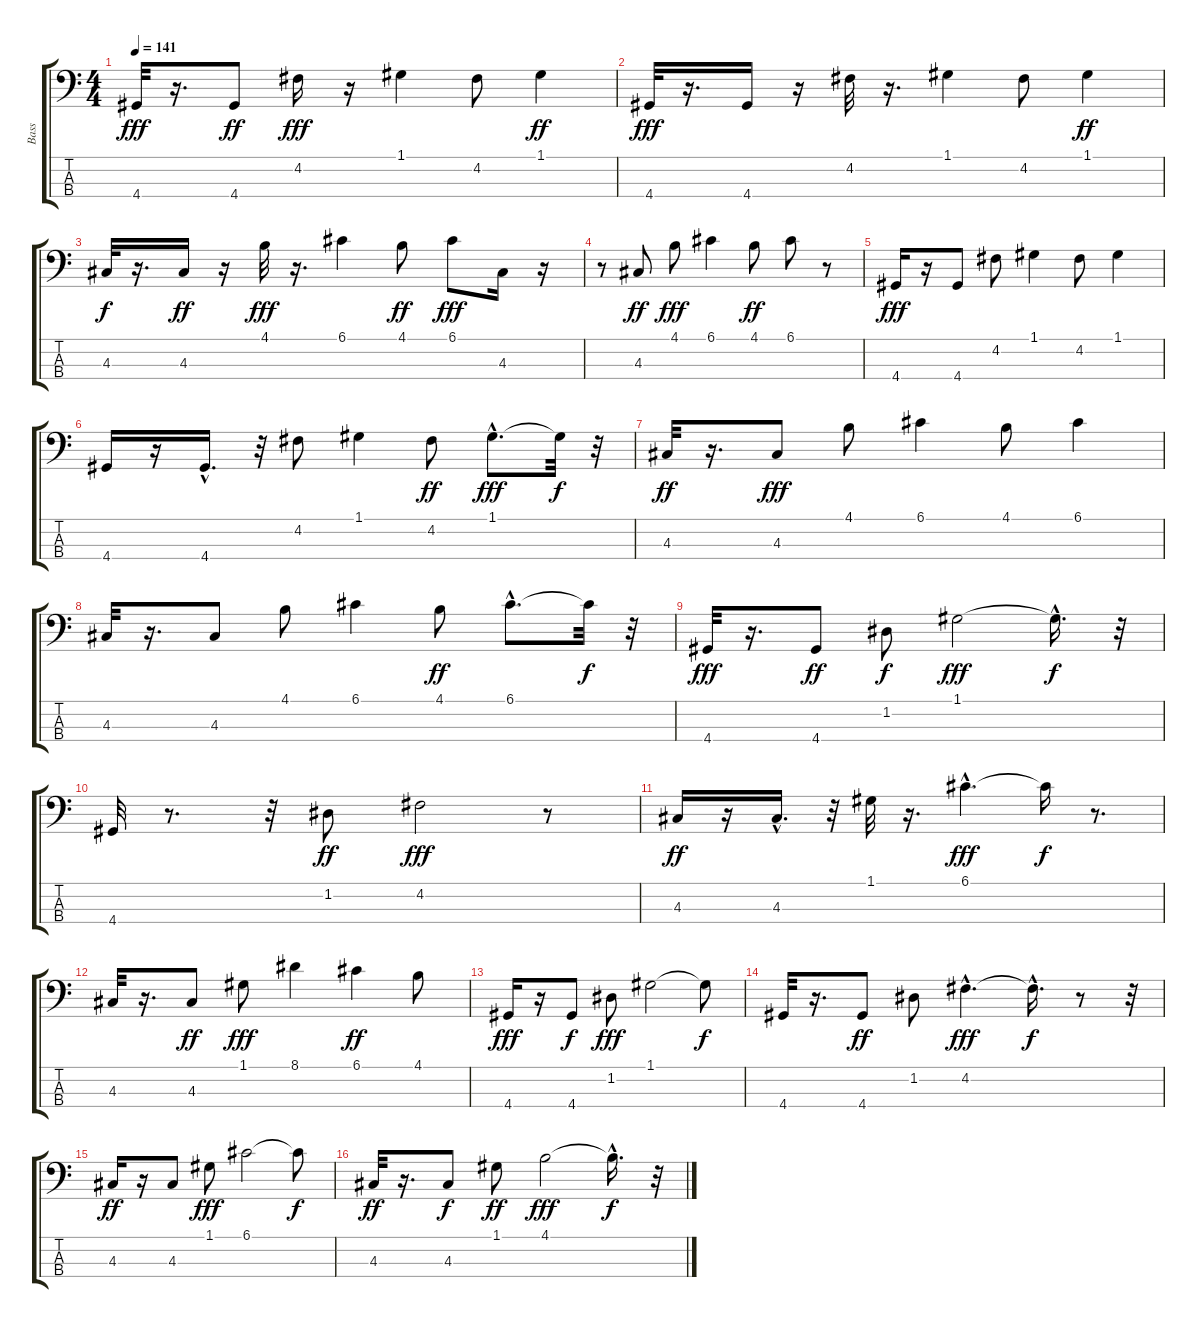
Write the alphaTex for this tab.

\track ("Bass" "Bass") {instrument acousticbass}
\staff {score tabs}
\tuning (G2 D2 A1 E1) {hide}
\ts (4 4)
\tempo 141
\clef f4
\ks c
4.4.32{dy fff instrument acousticbass} r.16{d} 4.4.8{dy ff} 4.2.16{dy fff} r.16 1.1.4 4.2.8 1.1.4{dy ff} |
4.4.32{dy fff} r.16{d} 4.4.16 r.16 4.2.32 r.16{d} 1.1.4 4.2.8 1.1.4{dy ff} |
4.3.32{dy f} r.16{d} 4.3.16{dy ff} r.16 4.1.32{dy fff} r.16{d} 6.1.4 4.1.8{dy ff} 6.1.8{dy fff} 4.3.16 r.16 |
r.8 4.3.8{dy ff} 4.1.8{dy fff} 6.1.4 4.1.8{dy ff} 6.1.8 r.8 |
4.4.16{dy fff} r.16 4.4.8 4.2.8 1.1.4 4.2.8 1.1.4 |
4.4.16 r.16 4.4{hac}.16{d} r.32 4.2.8 1.1.4 4.2.8{dy ff} 1.1{hac}.8{d dy fff} 1.1{t}.32{dy f} r.32 |
4.3.32{dy ff} r.16{d} 4.3.8{dy fff} 4.1.8 6.1.4 4.1.8 6.1.4 |
4.3.32 r.16{d} 4.3.8 4.1.8 6.1.4 4.1.8{dy ff} 6.1{hac}.8{d} 6.1{t}.32{dy f} r.32 |
4.4.32{dy fff} r.16{d} 4.4.8{dy ff} 1.2.8{dy f} 1.1.2{dy fff} 1.1{hac t}.16{d dy f} r.32 |
4.4.32 r.8{d} r.32 1.2.8{dy ff} 4.2.2{dy fff} r.8 |
4.3.16{dy ff} r.16 4.3{hac}.16{d} r.32 1.1.32 r.16{d} 6.1{hac}.4{d dy fff} 6.1{t}.16{dy f} r.8{d} |
4.3.32 r.16{d} 4.3.8{dy ff} 1.1.8{dy fff} 8.1.4 6.1.4{dy ff} 4.1.8 |
4.4.16{dy fff} r.16 4.4.8{dy f} 1.2.8{dy fff} 1.1.2 1.1{t}.8{dy f} |
4.4.32 r.16{d} 4.4.8{dy ff} 1.2.8 4.2{hac}.4{d dy fff} 4.2{hac t}.16{d dy f} r.8 r.32 |
4.3.16{dy ff} r.16 4.3.8 1.1.8{dy fff} 6.1.2 6.1{t}.8{dy f} |
4.3.32{dy ff} r.16{d} 4.3.8{dy f} 1.1.8{dy ff} 4.1.2{dy fff} 4.1{hac t}.16{d dy f} r.32
